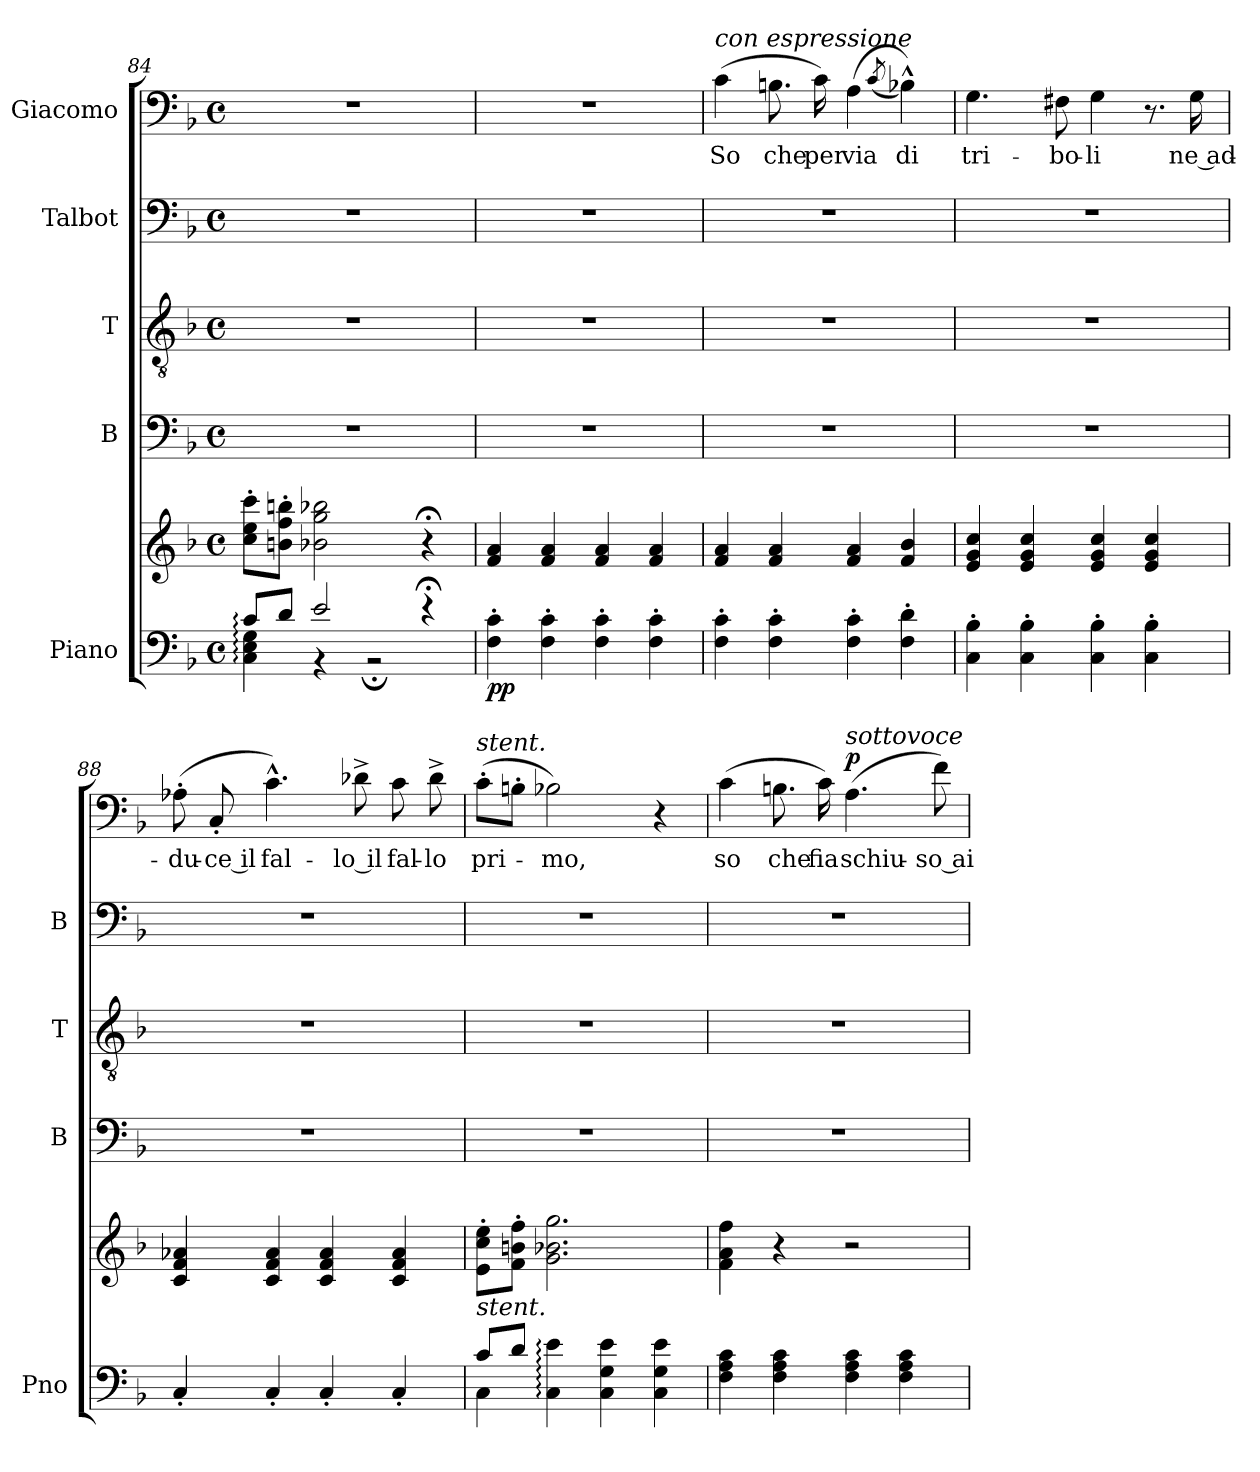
**kern	**kern	**dynam	**kern	**kern	**kern	**kern	**text	**dynam
*part5	*part5	*part5	*part4	*part3	*part2	*part1	*part1	*part1
*staff6	*staff5	*staff5/6	*staff4	*staff3	*staff2	*staff1	*staff1	*staff1
*I"Piano	*	*	*I"B	*I"T	*I"Talbot	*I"Giacomo	*	*
*I'Pno	*	*	*I'B	*I'T	*I'B	*	*	*
*clefF4	*clefG2	*	*clefF4	*clefGv2	*clefF4	*clefF4	*	*
*k[b-]	*k[b-]	*	*k[b-]	*k[b-]	*k[b-]	*k[b-]	*	*
*M4/4	*M4/4	*	*M4/4	*M4/4	*M4/4	*M4/4	*	*
*met(c)	*met(c)	*	*met(c)	*met(c)	*met(c)	*met(c)	*	*
=84	=84	=84	=84	=84	=84	=84	=84	=84
*^	*	*	*	*	*	*	*	*
8c:/L	4C\: 4E\: 4G\:	8cc\' 8ee\' 8ccc\'L	.	1r	1r	1r	1r	.	.
8d/J	.	8bn\' 8ff\' 8bbn\'J	.	.	.	.	.	.	.
2e/	4r	2b-X\ 2gg\ 2bb-X\	.	.	.	.	.	.	.
.	2r;	.	.	.	.	.	.	.	.
4r;<	.	4r;<	.	.	.	.	.	.	.
*v	*v	*	*	*	*	*	*	*	*
=85	=85	=85	=85	=85	=85	=85	=85	=85
!	!	!LO:DY:b=2	!	!	!	!	!	!
!	!	!LO:DY:n=1:b	!	!	!	!	!	!
4F\' 4c\'	4f/ 4a/	p p	1r	1r	1r	1r	.	.
4F\' 4c\'	4f/ 4a/	.	.	.	.	.	.	.
4F\' 4c\'	4f/ 4a/	.	.	.	.	.	.	.
4F\' 4c\'	4f/ 4a/	.	.	.	.	.	.	.
=86	=86	=86	=86	=86	=86	=86	=86	=86
!	!	!	!	!	!	!LO:TX:a:i:t=con espressione	!	!
!	!	!	!	!	!	!	!LO:LY:b	!
4F\' 4c\'	4f/ 4a/	.	1r	1r	1r	(4c\	So	.
!	!	!	!	!	!	!	!LO:LY:b	!
4F\' 4c\'	4f/ 4a/	.	.	.	.	8.Bn\	che	.
!	!	!	!	!	!	!	!LO:LY:b	!
.	.	.	.	.	.	16c\)	per	.
!	!	!	!	!	!	!	!LO:LY:b	!
4F\' 4c\'	4f/ 4a/	.	.	.	.	(4A\	via	.
.	.	.	.	.	.	(8qc/	.	.
!	!	!	!	!	!	!	!LO:LY:b	!
4F\' 4d\'	4f/ 4b-/	.	.	.	.	4B-X^^\))	di	.
=87	=87	=87	=87	=87	=87	=87	=87	=87
!	!	!	!	!	!	!	!LO:LY:b	!
4C\' 4B-\'	4e/ 4g/ 4cc/	.	1r	1r	1r	4.G\	tri-	.
4C\' 4B-\'	4e/ 4g/ 4cc/	.	.	.	.	.	.	.
!	!	!	!	!	!	!	!LO:LY:b	!
.	.	.	.	.	.	8F#X\	-bo-	.
!	!	!	!	!	!	!	!LO:LY:b	!
4C\' 4B-\'	4e/ 4g/ 4cc/	.	.	.	.	4G\	-li	.
4C\' 4B-\'	4e/ 4g/ 4cc/	.	.	.	.	8.r	.	.
!	!	!	!	!	!	!	!LO:LY:b	!
.	.	.	.	.	.	16G\	ne ad-	.
=88	=88	=88	=88	=88	=88	=88	=88	=88
!	!	!	!	!	!	!	!LO:LY:b	!
4C'/	4c/ 4f/ 4a-X/	.	1r	1r	1r	(8A-X'\	-du-	.
!	!	!	!	!	!	!	!LO:LY:b	!
.	.	.	.	.	.	8C'/	-ce il	.
!	!	!	!	!	!	!	!LO:LY:b	!
4C'/	4c/ 4f/ 4a-/	.	.	.	.	4.c^^\)	fal-	.
4C'/	4c/ 4f/ 4a-/	.	.	.	.	.	.	.
!	!	!	!	!	!	!	!LO:LY:b	!
.	.	.	.	.	.	8d-X^\	-lo il	.
!	!	!	!	!	!	!	!LO:LY:b	!
4C'/	4c/ 4f/ 4a-/	.	.	.	.	8c\	fal-	.
!	!	!	!	!	!	!	!LO:LY:b	!
.	.	.	.	.	.	8d-^\	-lo	.
!!LO:LB:g=z
=89	=89	=89	=89	=89	=89	=89	=89	=89
*^	*	*	*	*	*	*	*	*
!	!	!	!	!	!	!	!LO:TX:a:i:t=stent.	!	!
!LO:TX:a:i:t=stent.	!	!	!	!	!	!	!	!	!
!	!	!	!	!	!	!	!	!LO:LY:b	!
8c/L	4C\	8e\' 8cc\' 8ee\'L	.	1r	1r	1r	(8c'\L	pri-	.
8d/J	.	8f\' 8bn\' 8ff\'J	.	.	.	.	8Bn'\J	.	.
!	!	!	!	!	!	!	!	!LO:LY:b	!
4C\: 4e\:	2.ryy	2.g\ 2.b-X\ 2.gg\	.	.	.	.	2B-X\)	-mo,	.
4C\ 4G\ 4e\	.	.	.	.	.	.	.	.	.
4C\ 4G\ 4e\	.	.	.	.	.	.	4r	.	.
*v	*v	*	*	*	*	*	*	*	*
=90	=90	=90	=90	=90	=90	=90	=90	=90
!	!	!	!	!	!	!	!LO:LY:b	!
4F\ 4A\ 4c\	4f\ 4a\ 4ff\	.	1r	1r	1r	(4c\	so	.
!	!	!	!	!	!	!	!LO:LY:b	!
4F\ 4A\ 4c\	4r	.	.	.	.	8.Bn\	che	.
!	!	!	!	!	!	!	!LO:LY:b	!
.	.	.	.	.	.	16c\)	fia	.
!	!	!	!	!	!	!LO:TX:a:i:t=sottovoce	!	!
!	!	!	!	!	!	!	!LO:LY:b	!LO:DY:a
4F\ 4A\ 4c\	2r	.	.	.	.	(4.A\	schiu-	p
4F\ 4A\ 4c\	.	.	.	.	.	.	.	.
!	!	!	!	!	!	!	!LO:LY:b	!
.	.	.	.	.	.	8f\)	-so ai	.
=	=	=	=	=	=	=	=	=
*-	*-	*-	*-	*-	*-	*-	*-	*-
